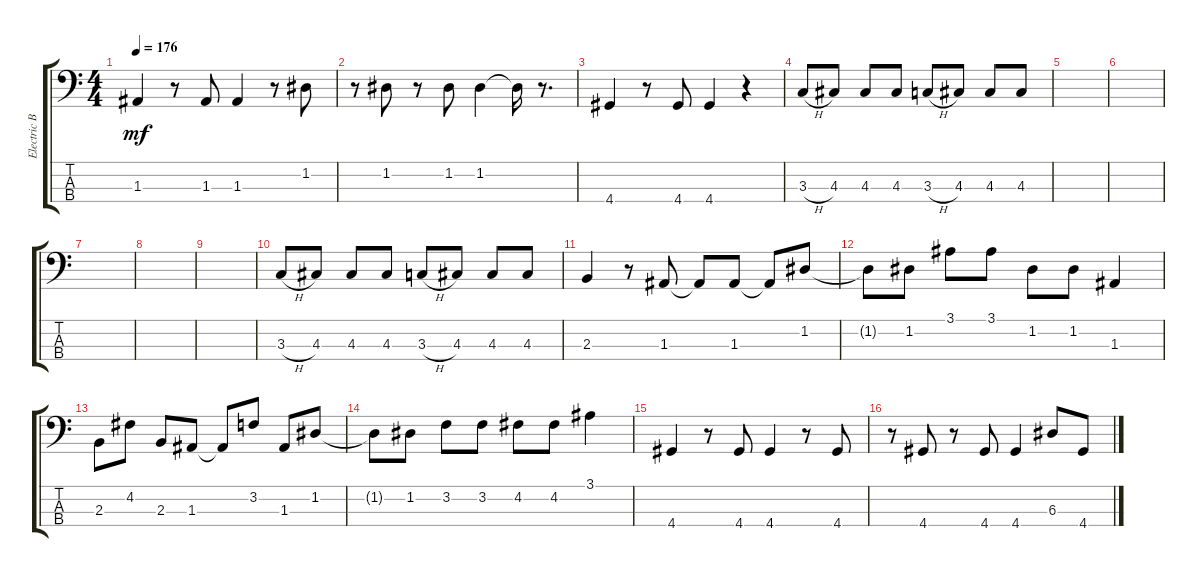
\track ("Electric Bass" "Electric B") {instrument electricbassfinger}
\staff {score tabs}
\tuning (G2 D2 A1 E1) {hide}
\ts (4 4)
\tempo 176
\clef f4
\ks c
1.3.4{dy mf} r.8 1.3.8 1.3.4 r.8 1.2.8 |
r.8 1.2.8 r.8 1.2.8 1.2.4 1.2{t}.16 r.8{d} |
4.4.4 r.8 4.4.8 4.4.4 r.4 |
3.3{h}.8 4.3.8 4.3.8 4.3.8 3.3{h}.8 4.3.8 4.3.8 4.3.8 |
|
|
|
|
|
3.3{h}.8 4.3.8 4.3.8 4.3.8 3.3{h}.8 4.3.8 4.3.8 4.3.8 |
2.3.4 r.8 1.3.8 1.3{t}.8 1.3.8 1.3{t}.8 1.2.8 |
1.2{t}.8 1.2.8 3.1.8 3.1.8 1.2.8 1.2.8 1.3.4 |
2.3.8 4.2.8 2.3.8 1.3.8 1.3{t}.8 3.2.8 1.3.8 1.2.8 |
1.2{t}.8 1.2.8 3.2.8 3.2.8 4.2.8 4.2.8 3.1.4 |
4.4.4 r.8 4.4.8 4.4.4 r.8 4.4.8 |
r.8 4.4.8 r.8 4.4.8 4.4.4 6.3.8 4.4.8
